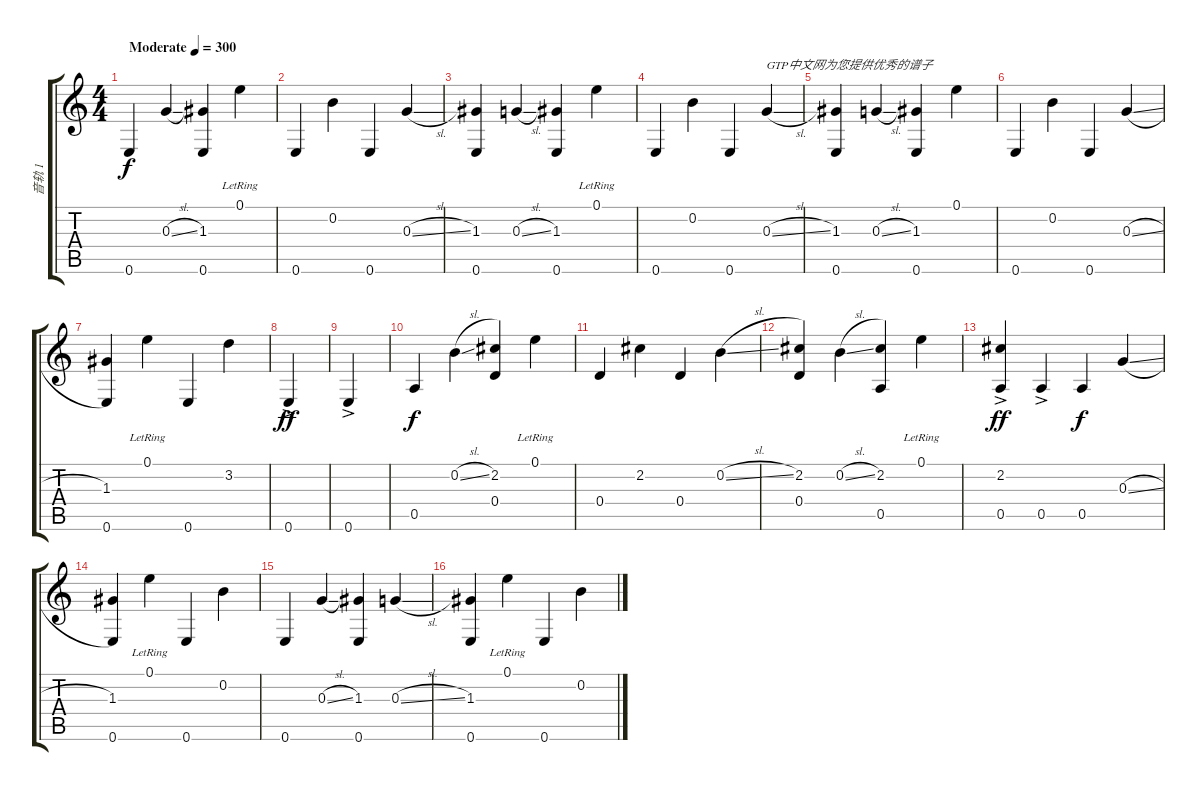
\track ("音轨 1" "音轨 1") {instrument acousticguitarnylon}
\staff {score tabs}
\tuning (E4 B3 G3 D3 A2 E2) {hide}
\ts (4 4)
\tempo (300 "Moderate")
\clef g2
\ks c
0.6.4{dy f instrument acousticguitarnylon} 0.3{sl}.4 (1.3 0.6).4 0.1{lr}.4 |
0.6.4 0.2.4 0.6.4 0.3{sl}.4 |
(1.3 0.6).4 0.3{sl}.4 (1.3 0.6).4 0.1{lr}.4 |
0.6.4 0.2.4 0.6.4 0.3{sl}.4{txt "GTP中文网为您提供优秀的谱子"} |
(1.3 0.6).4 0.3{sl}.4 (1.3 0.6).4 0.1.4 |
0.6.4 0.2.4 0.6.4 0.3{sl}.4 |
(1.3 0.6).4 0.1{lr}.4 0.6.4 3.2.4 |
0.6{ac}.4{dy ff} |
0.6{ac}.4 |
0.5.4{dy f} 0.2{sl}.4 (2.2 0.4).4 0.1{lr}.4 |
0.4.4 2.2.4 0.4.4 0.2{sl}.4 |
(2.2 0.4).4 0.2{sl}.4 (2.2 0.5).4 0.1{lr}.4 |
(2.2 0.5{ac}).4{dy ff} 0.5{ac}.4 0.5.4{dy f} 0.3{sl}.4 |
(1.3 0.6).4 0.1{lr}.4 0.6.4 0.2.4 |
0.6.4 0.3{sl}.4 (1.3 0.6).4 0.3{sl}.4 |
(1.3 0.6).4 0.1{lr}.4 0.6.4 0.2.4
